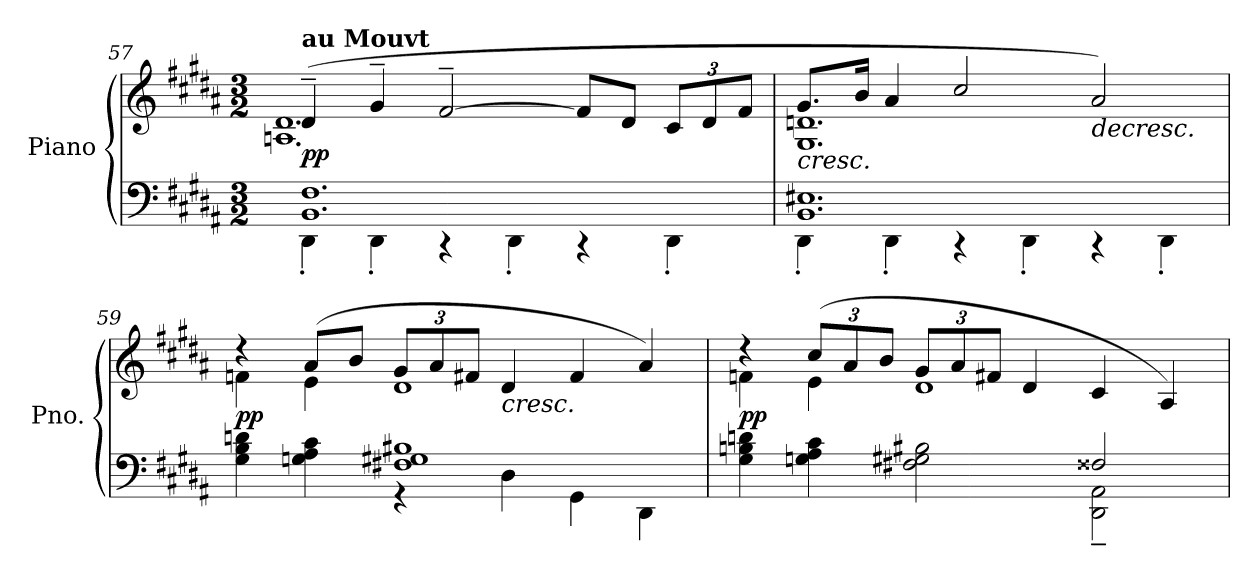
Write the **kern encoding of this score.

**kern	**kern	**dynam
*part1	*part1	*part1
*staff2	*staff1	*staff1/2
*I"Piano	*	*
*I'Pno.	*	*
*clefF4	*clefG2	*
*k[f#c#g#d#a#]	*k[f#c#g#d#a#]	*
*M3/2	*M3/2	*
=57	=57	=57
*^	*^	*
!	!	!LO:TX:a:B:t=au Mouvt	!	!
!	!	!	!	!LO:DY:b
1.BB 1.F#	4DD#'\	(>4d#~>/	1.An 1.d#	pp
.	4DD#'\	4g#~>/	.	.
.	4r	[2f#~>/	.	.
.	4DD#'\	.	.	.
.	4r	8f#/L]	.	.
.	.	8d#/J	.	.
*	*	*Xbrackettup	*	*
.	4DD#'\	12c#/L	.	.
.	.	12d#/	.	.
.	.	12f#/J	.	.
=58	=58	=58	=58	=58
!	!	!	!	!LO:HP:b
1.BB 1.E#X	4DD#'\	8.g#/L	1.G# 1.dn	<
.	.	16b/Jk	.	.
.	4DD#'\	4a#/	.	.
.	4r	2cc#/	.	.
.	4DD#'\	.	.	.
!	!	!	!	!LO:HP:b
.	4r	2a#/)	.	>
.	4DD#'\	.	.	.
*v	*v	*	*	*
*	*v	*v	*
.	.	[
!!LO:PB:g=z
=59	=59	=59
*^	*^	*
!	!	!	!	!LO:DY:b
4G#\ 4B\ 4dn\	2ryy	4r	4fn\	pp
4Gn\ 4A#\ 4c#\	.	(>8a#/L	4e\	.
.	.	8b/J	.	.
1F#X 1G#X 1B#X	4r	12g#/L	1d#	.
.	.	12a#/	.	.
.	.	12f#X/J	.	.
!	!	!	!	!LO:HP:b
.	4D#\	4d#/	.	<
.	4GG#\	4f#/	.	.
.	4DD#\	4a#/)	.	.
*v	*v	*	*	*
*	*v	*v	*
.	.	]
=60	=60	=60
*^	*^	*
!	!	!	!	!LO:DY:b
4G#\ 4Bn\ 4dn\	1ryy	4r	4fn\	pp
4Gn\ 4A#\ 4c#\	.	(>12cc#/L	4e\	.
.	.	12a#/	.	.
.	.	12b/J	.	.
2F#X\ 2G#X\ 2B#X\	.	12g#/L	1d#	.
.	.	12a#/	.	.
.	.	12f#X/J	.	.
.	.	4d#/	.	.
2F##X/	2DD#\~ 2AA#\~	4c#:/	.	.
.	.	4A#/)	.	.
*v	*v	*	*	*
*	*v	*v	*
.	.	[
=	=	=
*-	*-	*-
